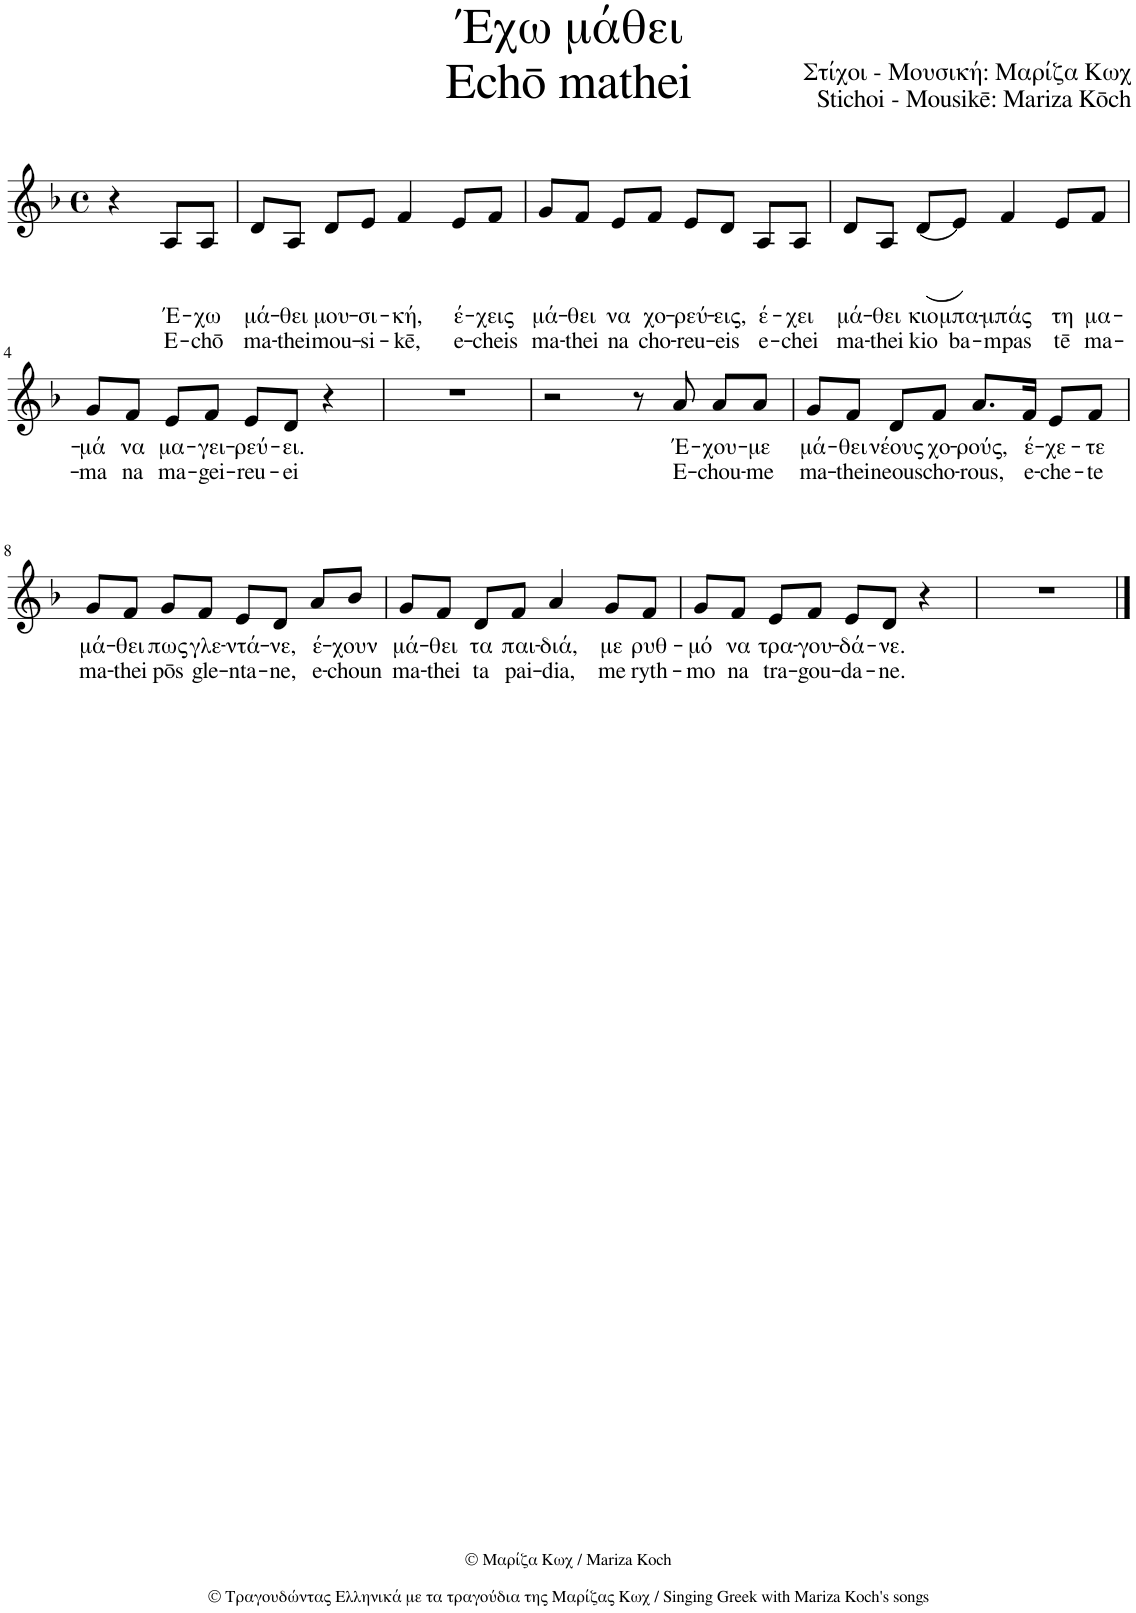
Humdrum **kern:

**kern	**text	**text
*part1	*part1	*part1
*staff1	*staff1	*staff1
*I"Φωνή	*	*
*clefG2	*	*
*k[b-]	*	*
*M4/4	*	*
*met(c)	*	*
=	=	=
4r	.	.
!	!LO:LY:b	!LO:LY:b
8A/L	Έ-	E-
!	!LO:LY:b	!LO:LY:b
8A/J	-χω	-chō
=1	=1	=1
!	!LO:LY:b	!LO:LY:b
8d/L	μά-	ma-
!	!LO:LY:b	!LO:LY:b
8A/J	-θει	-thei
!	!LO:LY:b	!LO:LY:b
8d/L	μου-	mou-
!	!LO:LY:b	!LO:LY:b
8e/J	-σι-	-si-
!	!LO:LY:b	!LO:LY:b
4f/	-κή,	-kē,
!	!LO:LY:b	!LO:LY:b
8e/L	έ-	e-
!	!LO:LY:b	!LO:LY:b
8f/J	-χεις	-cheis
=2	=2	=2
!	!LO:LY:b	!LO:LY:b
8g/L	μά-	ma-
!	!LO:LY:b	!LO:LY:b
8f/J	-θει	-thei
!	!LO:LY:b	!LO:LY:b
8e/L	να	na
!	!LO:LY:b	!LO:LY:b
8f/J	χο-	cho-
!	!LO:LY:b	!LO:LY:b
8e/L	-ρεύ-	-reu-
!	!LO:LY:b	!LO:LY:b
8d/J	-εις,	-eis
!	!LO:LY:b	!LO:LY:b
8A/L	έ-	e-
!	!LO:LY:b	!LO:LY:b
8A/J	-χει	-chei
=3	=3	=3
!	!LO:LY:b	!LO:LY:b
8d/L	μά-	ma-
!	!LO:LY:b	!LO:LY:b
8A/J	-θει	-thei
!	!LO:LY:b	!LO:LY:b
((8d/L	κιο	kio
!	!LO:LY:b	!LO:LY:b
8e/J))	μπα-	ba-
!	!LO:LY:b	!LO:LY:b
4f/	-μπάς	-mpas
!	!LO:LY:b	!LO:LY:b
8e/L	τη	tē
!	!LO:LY:b	!LO:LY:b
8f/J	μα-	ma-
!!LO:LB:g=z
=4	=4	=4
!	!LO:LY:b	!LO:LY:b
8g/L	-μά	-ma
!	!LO:LY:b	!LO:LY:b
8f/J	να	na
!	!LO:LY:b	!LO:LY:b
8e/L	μα-	ma-
!	!LO:LY:b	!LO:LY:b
8f/J	-γει-	-gei-
!	!LO:LY:b	!LO:LY:b
8e/L	-ρεύ-	-reu-
!	!LO:LY:b	!LO:LY:b
8d/J	-ει.	-ei
4r	.	.
=5	=5	=5
1r	.	.
=6	=6	=6
2r	.	.
8r	.	.
!	!LO:LY:b	!LO:LY:b
8a/	Έ-	E-
!	!LO:LY:b	!LO:LY:b
8a/L	-χου-	-chou-
!	!LO:LY:b	!LO:LY:b
8a/J	-με	-me
=7	=7	=7
!	!LO:LY:b	!LO:LY:b
8g/L	μά-	ma-
!	!LO:LY:b	!LO:LY:b
8f/J	-θει	-thei
!	!LO:LY:b	!LO:LY:b
8d/L	νέους	neous
!	!LO:LY:b	!LO:LY:b
8f/J	χο-	cho-
!	!LO:LY:b	!LO:LY:b
8.a/L	-ρούς,	-rous,
!	!LO:LY:b	!LO:LY:b
16f/Jk	έ-	e-
!	!LO:LY:b	!LO:LY:b
8e/L	-χε-	-che-
!	!LO:LY:b	!LO:LY:b
8f/J	-τε	-te
!!LO:LB:g=z
=8	=8	=8
!	!LO:LY:b	!LO:LY:b
8g/L	μά-	ma-
!	!LO:LY:b	!LO:LY:b
8f/J	-θει	-thei
!	!LO:LY:b	!LO:LY:b
8g/L	πως	pōs
!	!LO:LY:b	!LO:LY:b
8f/J	γλε-	gle-
!	!LO:LY:b	!LO:LY:b
8e/L	-ντά-	-nta-
!	!LO:LY:b	!LO:LY:b
8d/J	-νε,	-ne,
!	!LO:LY:b	!LO:LY:b
8a/L	έ-	e-
!	!LO:LY:b	!LO:LY:b
8b-/J	-χουν	-choun
=9	=9	=9
!	!LO:LY:b	!LO:LY:b
8g/L	μά-	ma-
!	!LO:LY:b	!LO:LY:b
8f/J	-θει	-thei
!	!LO:LY:b	!LO:LY:b
8d/L	τα	ta
!	!LO:LY:b	!LO:LY:b
8f/J	παι-	pai-
!	!LO:LY:b	!LO:LY:b
4a/	-διά,	-dia,
!	!LO:LY:b	!LO:LY:b
8g/L	με	me
!	!LO:LY:b	!LO:LY:b
8f/J	ρυθ-	ryth-
=10	=10	=10
!	!LO:LY:b	!LO:LY:b
8g/L	-μό	-mo
!	!LO:LY:b	!LO:LY:b
8f/J	να	na
!	!LO:LY:b	!LO:LY:b
8e/L	τρα-	tra-
!	!LO:LY:b	!LO:LY:b
8f/J	-γου-	-gou-
!	!LO:LY:b	!LO:LY:b
8e/L	-δά-	-da-
!	!LO:LY:b	!LO:LY:b
8d/J	-νε.	-ne.
4r	.	.
=11	=11	=11
1r	.	.
==	==	==
*-	*-	*-
